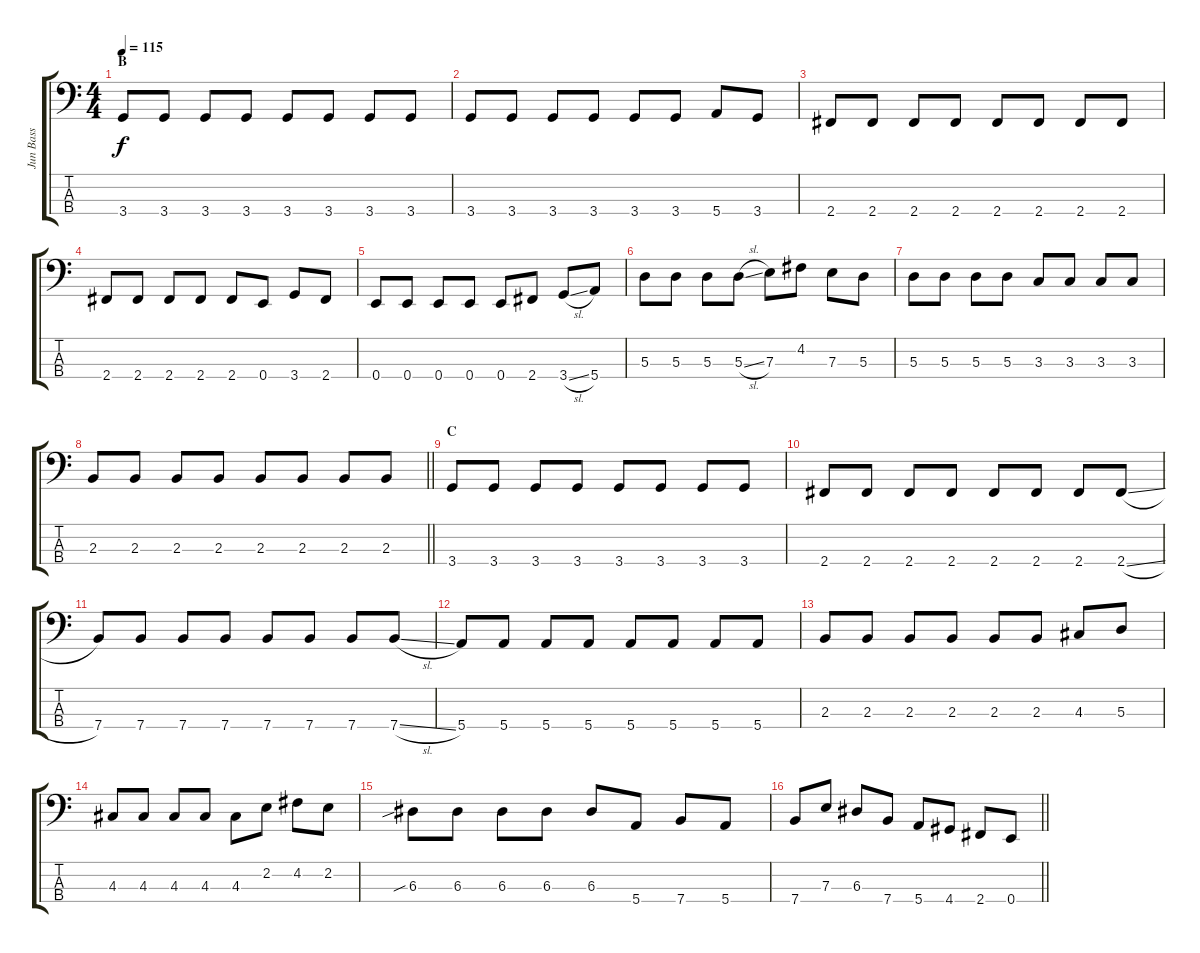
\track ("Jun Bass" "Jun Bass") {instrument electricbasspick}
\staff {score tabs}
\tuning (G2 D2 A1 E1) {hide}
\ts (4 4)
\section ("" "B")
\tempo 115
\clef f4
\ks c
3.4.8{dy f} 3.4.8 3.4.8 3.4.8 3.4.8 3.4.8 3.4.8 3.4.8 |
3.4.8 3.4.8 3.4.8 3.4.8 3.4.8 3.4.8 5.4.8 3.4.8 |
2.4.8 2.4.8 2.4.8 2.4.8 2.4.8 2.4.8 2.4.8 2.4.8 |
2.4.8 2.4.8 2.4.8 2.4.8 2.4.8 0.4.8 3.4.8 2.4.8 |
0.4.8 0.4.8 0.4.8 0.4.8 0.4.8 2.4.8 3.4{sl}.8 5.4.8 |
5.3.8 5.3.8 5.3.8 5.3{sl}.8 7.3.8 4.2.8 7.3.8 5.3.8 |
5.3.8 5.3.8 5.3.8 5.3.8 3.3.8 3.3.8 3.3.8 3.3.8 |
\barLineRight lightlight
2.3.8 2.3.8 2.3.8 2.3.8 2.3.8 2.3.8 2.3.8 2.3.8 |
\section ("" "C")
3.4.8 3.4.8 3.4.8 3.4.8 3.4.8 3.4.8 3.4.8 3.4.8 |
2.4.8 2.4.8 2.4.8 2.4.8 2.4.8 2.4.8 2.4.8 2.4{sl}.8 |
7.4.8 7.4.8 7.4.8 7.4.8 7.4.8 7.4.8 7.4.8 7.4{sl}.8 |
5.4.8 5.4.8 5.4.8 5.4.8 5.4.8 5.4.8 5.4.8 5.4.8 |
2.3.8 2.3.8 2.3.8 2.3.8 2.3.8 2.3.8 4.3.8 5.3.8 |
4.3.8 4.3.8 4.3.8 4.3.8 4.3.8 2.2.8 4.2.8 2.2.8 |
6.3{sib}.8 6.3.8 6.3.8 6.3.8 6.3.8 5.4.8 7.4.8 5.4.8 |
\barLineRight lightlight
7.4.8 7.3.8 6.3.8 7.4.8 5.4.8 4.4.8 2.4.8 0.4.8
